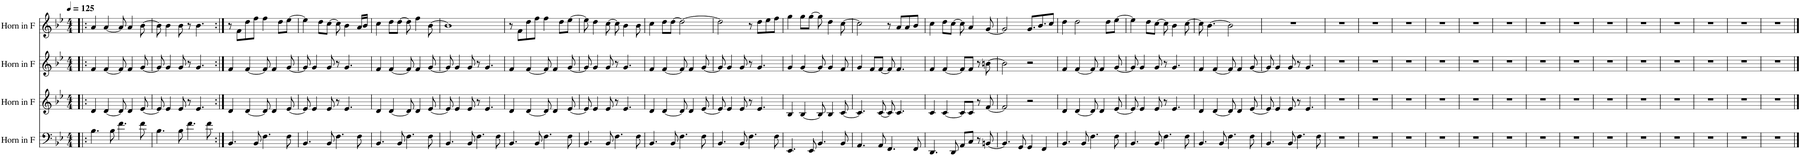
**kern	**kern	**kern	**kern
*part4	*part3	*part2	*part1
*staff4	*staff3	*staff2	*staff1
*I"Horn in F	*I"Horn in F	*I"Horn in F	*I"Horn in F
*clefF4	*clefG2	*clefG2	*clefG2
*Trd4c7	*Trd4c7	*Trd4c7	*Trd4c7
*k[b-e-]	*k[b-e-]	*k[b-e-]	*k[b-e-]
*M4/4	*M4/4	*M4/4	*M4/4
*MM125	*MM125	*MM125	*MM125
=1!|:	=1!|:	=1!|:	=1!|:
4.B-\	4d/	4f/	4a/
.	[4d/	[4f/	[4a/
8B-\	.	.	.
4.f\	8d/]	8f/]	8a/]
.	4d/	4f/	4a/
8f\	[8e-/	[8g/	[8b-\
=2	=2	=2	=2
4.B-\	8e-/]	8g/]	8b-\]
.	4e-/	4g/	4b-\
8B-\	8e-/	8g/	8b-\
4.f\	8r	8r	8r
.	4.e-/	4.g/	4.b-\
8f\	.	.	.
=3:|!	=3:|!	=3:|!	=3:|!
4.BB-/	4d/	4f/	8r
.	.	.	8f\L
.	[4d/	[4f/	8dd\
8BB-/	.	.	8ff\J
4.F\	8d/]	8f/]	4ff\
.	4d/	4f/	.
.	.	.	8dd\L
8F\	[8e-/	[8g/	[8ee-\J
=4	=4	=4	=4
4.BB-/	8e-/]	8g/]	4ee-\]
.	4e-/	4g/	.
.	.	.	8dd\L
8BB-/	8e-/	8g/	[8cc\J
4.F\	8r	8r	8cc\]
.	4.e-/	4.g/	4b-\
8F\	.	.	16a/LL
.	.	.	16b-/JJ
=5	=5	=5	=5
4.BB-/	4d/	4f/	4cc\
.	[4d/	[4f/	8dd\L
8BB-/	.	.	[8dd\J
4.F\	8d/]	8f/]	8dd\]
.	4d/	4f/	4ff\
8F\	[8e-/	[8g/	[8b-\
=6	=6	=6	=6
4.BB-/	8e-/]	8g/]	1b-]
.	4e-/	4g/	.
8BB-/	8e-/	8g/	.
4.F\	8r	8r	.
.	4.e-/	4.g/	.
8F\	.	.	.
=7	=7	=7	=7
4.BB-/	4d/	4f/	8r
.	.	.	8f\L
.	[4d/	[4f/	8dd\
8BB-/	.	.	8ff\J
4.F\	8d/]	8f/]	4ff\
.	4d/	4f/	.
.	.	.	8dd\L
8F\	[8e-/	[8g/	[8ee-\J
=8	=8	=8	=8
4.BB-/	8e-/]	8g/]	8ee-\]
.	4e-/	4g/	4dd\
8BB-/	8e-/	8g/	[8cc\
4.F\	8r	8r	8cc\]
.	4.e-/	4.g/	4b-\
8F\	.	.	8b-\
=9	=9	=9	=9
4.BB-/	4d/	4f/	4cc\
.	[4d/	[4f/	8dd\L
8BB-/	.	.	[8dd\J
4.F\	8d/]	8f/]	2dd\_
.	4d/	4f/	.
8F\	[8e-/	[8g/	.
=10	=10	=10	=10
4.BB-/	8e-/]	8g/]	2dd\]
.	4e-/	4g/	.
8BB-/	8e-/	8g/	.
4.F\	8r	8r	8r
.	4.e-/	4.g/	8dd\L
.	.	.	8ee-\
8F\	.	.	8ff\J
=11	=11	=11	=11
4.EE-/	4B-/	4g/	4gg\
.	[4B-/	[4g/	8gg\L
8EE-/	.	.	[8gg\J
4.BB-/	8B-/]	8g/]	8gg\]
.	4B-/	4g/	4dd\
8BB-/	[8c/	8f/	[8cc\
=12	=12	=12	=12
4.AA/	4.c/]	4g/	2cc\]
.	.	8f/L	.
8AA/	[8c/	[8f/J	.
4.FF/	8c/]	8f/]	8r
.	4.c/	4.f/	8a/L
.	.	.	8a/
8FF/	.	.	8b-/J
=13	=13	=13	=13
4.DD/	4c/	4f/	4cc\
.	[4c/	[4f/	8dd\L
8DD/	.	.	[8cc\J
8AA/L	8c/L]	8f/L]	8cc\]
8C/J	8c/J	8f/J	4a/
8r	8r	8r	.
[8BBn/	[8f/	[8bn\	[8g/
=14	=14	=14	=14
4.BB/]	2f/]	2b\]	2g/]
8GG/	.	.	.
4GG/	2r	2r	8.g/L
.	.	.	8.b-/
4FF/	.	.	.
.	.	.	8cc/J
=15	=15	=15	=15
4.BB-/	4d/	4f/	4dd\
.	[4d/	[4f/	2dd\
8BB-/	.	.	.
4.F\	8d/]	8f/]	.
.	4d/	4f/	.
.	.	.	8dd\L
8F\	[8e-/	[8g/	[8ee-\J
=16	=16	=16	=16
4.BB-/	8e-/]	8g/]	4ee-\]
.	4e-/	4g/	.
.	.	.	8dd\L
8BB-/	8e-/	8g/	[8cc\J
4.F\	8r	8r	8cc\]
.	4.e-/	4.g/	4b-\
8F\	.	.	[8cc\
=17	=17	=17	=17
4.BB-/	4d/	4f/	8cc\]
.	.	.	[4.b-\
.	[4d/	[4f/	.
8BB-/	.	.	.
4.F\	8d/]	8f/]	2b-\]
.	4d/	4f/	.
8F\	[8e-/	[8g/	.
=18	=18	=18	=18
4.BB-/	8e-/]	8g/]	1r
.	4e-/	4g/	.
8BB-/	8e-/	8g/	.
4.F\	8r	8r	.
.	4.e-/	4.g/	.
8F\	.	.	.
=19	=19	=19	=19
1r	1r	1r	1r
=20	=20	=20	=20
1r	1r	1r	1r
=21	=21	=21	=21
1r	1r	1r	1r
=22	=22	=22	=22
1r	1r	1r	1r
=23	=23	=23	=23
1r	1r	1r	1r
=24	=24	=24	=24
1r	1r	1r	1r
=25	=25	=25	=25
1r	1r	1r	1r
=26	=26	=26	=26
1r	1r	1r	1r
=27	=27	=27	=27
1r	1r	1r	1r
=28	=28	=28	=28
1r	1r	1r	1r
=29	=29	=29	=29
1r	1r	1r	1r
=30	=30	=30	=30
1r	1r	1r	1r
=31	=31	=31	=31
1r	1r	1r	1r
=32	=32	=32	=32
1r	1r	1r	1r
==	==	==	==
*-	*-	*-	*-
